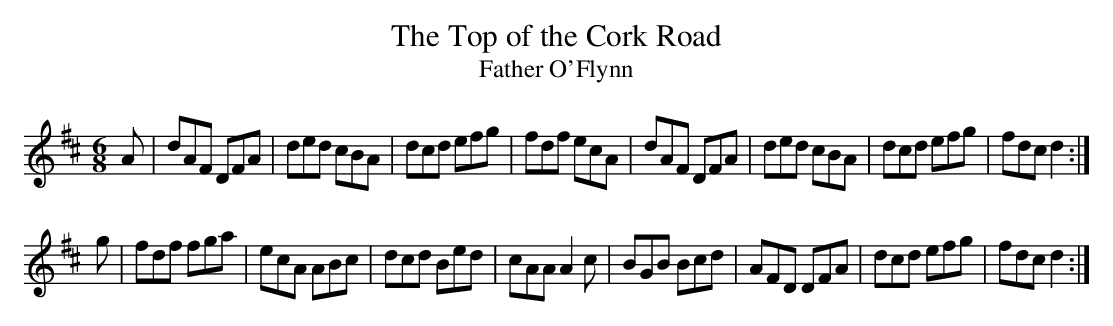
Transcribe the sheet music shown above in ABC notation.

X:1
T:Top of the Cork Road, The
T:Father O'Flynn
M:6/8
E:6
K:D
A|dAF DFA|ded cBA|dcd efg|fdf ecA|dAF DFA|ded cBA|dcd efg|fdc d2:|*
g|fdf fga|ecA ABc|dcd Bed|cAA A2c|BGB Bcd|AFD DFA|dcd efg|fdc d2:|**
